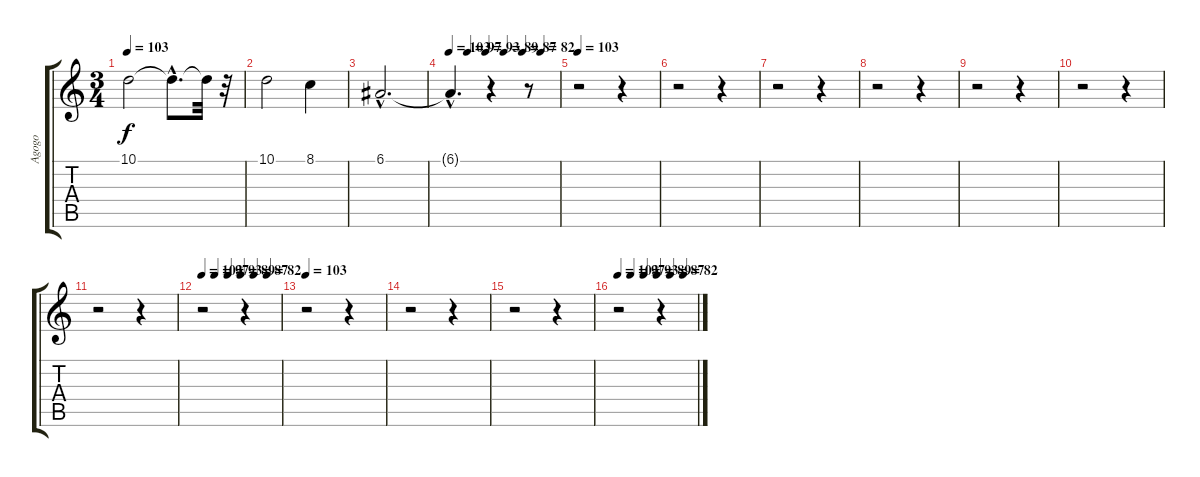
\track ("Agogo" "Agogo") {instrument agogo}
\staff {score tabs}
\tuning (E4 B3 G3 D3 A2 E2) {hide}
\ts (3 4)
\tempo 103
\clef g2
\ks c
10.1.2{dy f} 10.1{hac t}.8{d} 10.1{t}.32 r.32 |
10.1.2 8.1.4 |
6.1{hac}.2{d} |
\tempo 103
\tempo (97 0.16666666666666666)
\tempo (93 0.3333333333333333)
\tempo (89 0.5)
\tempo (87 0.6666666666666666)
\tempo (82 0.8333333333333334)
6.1{hac t}.4{d} r.4 r.8 |
\tempo 103
r.2 r.4 |
r.2 r.4 |
r.2 r.4 |
r.2 r.4 |
r.2 r.4 |
r.2 r.4 |
r.2 r.4 |
\tempo 103
\tempo (97 0.16666666666666666)
\tempo (93 0.3333333333333333)
\tempo (89 0.5)
\tempo (87 0.6666666666666666)
\tempo (82 0.8333333333333334)
r.2 r.4 |
\tempo 103
r.2 r.4 |
r.2 r.4 |
r.2 r.4 |
\tempo 103
\tempo (97 0.16666666666666666)
\tempo (93 0.3333333333333333)
\tempo (89 0.5)
\tempo (87 0.6666666666666666)
\tempo (82 0.8333333333333334)
r.2 r.4
